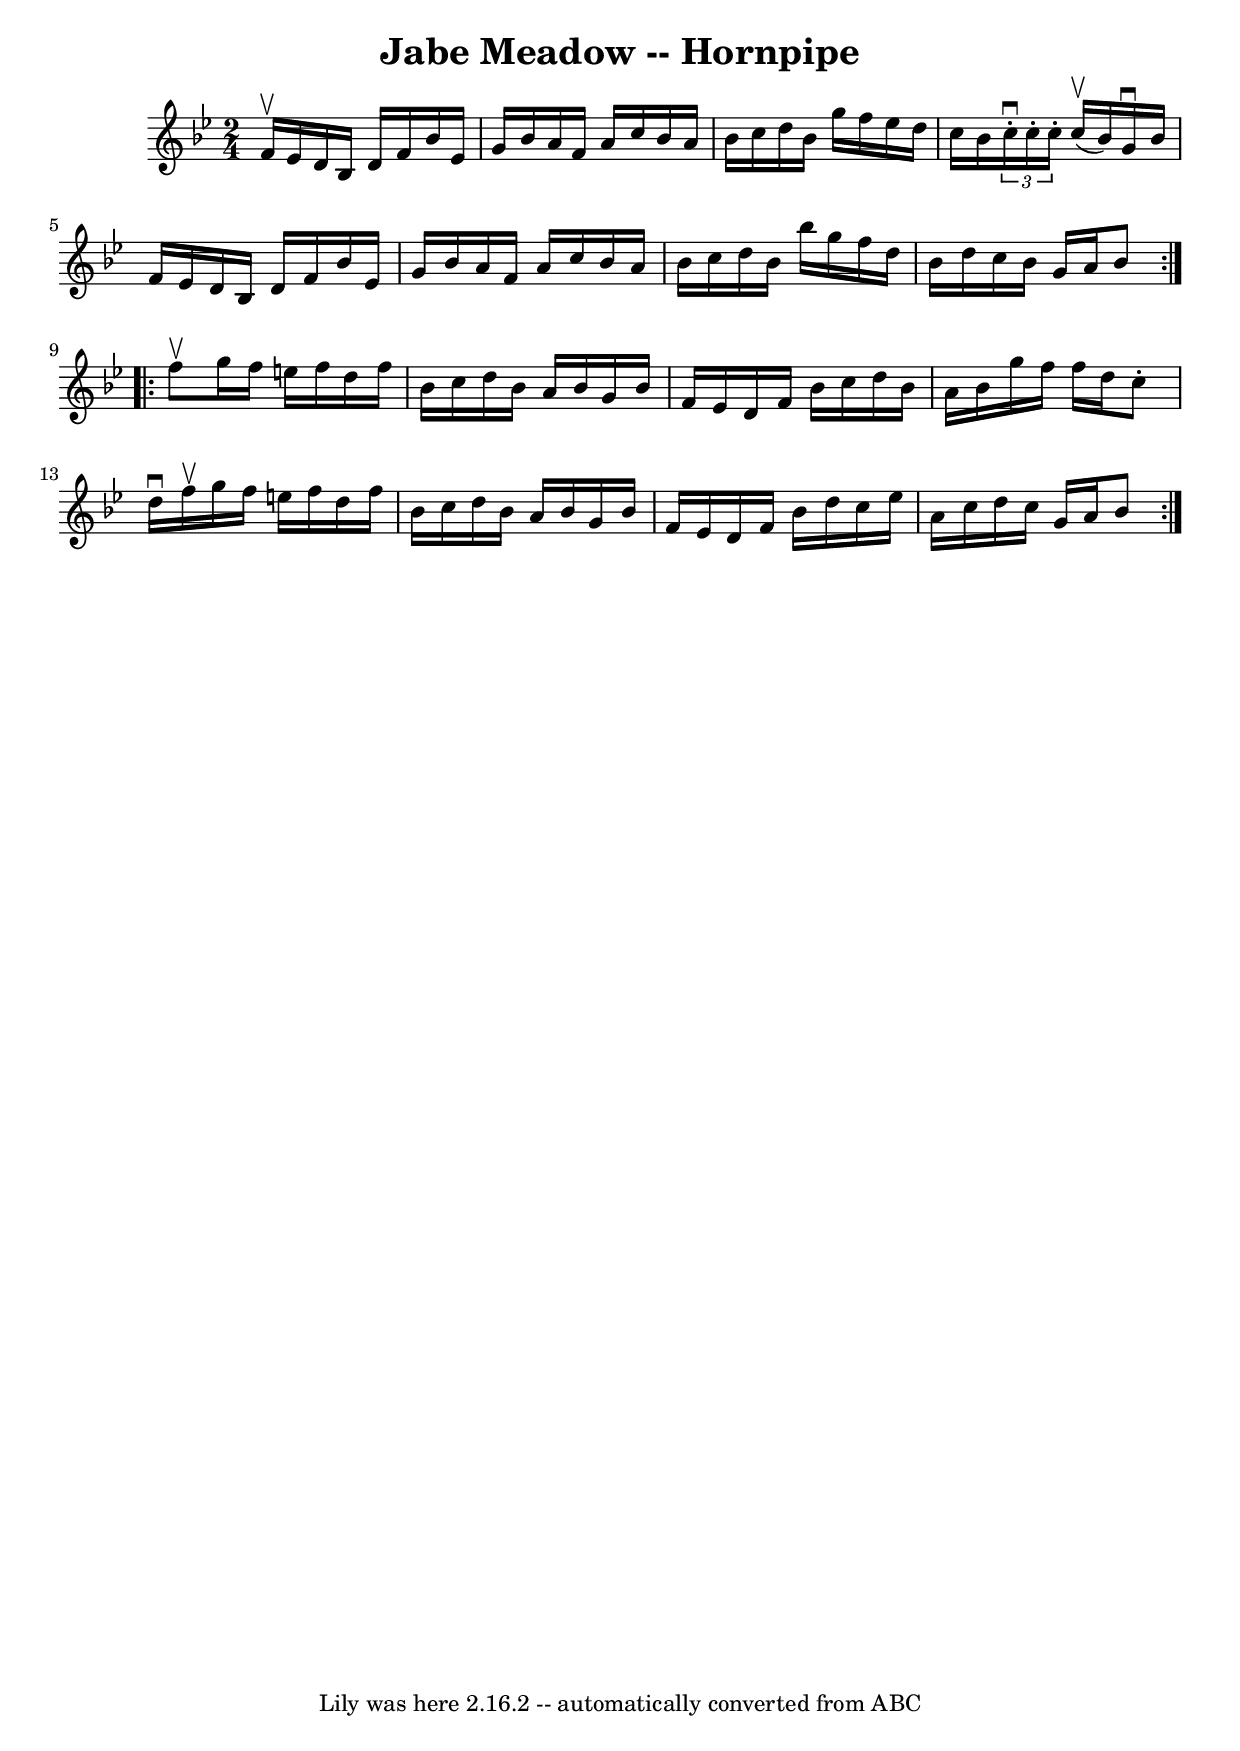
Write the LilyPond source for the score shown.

\version "2.7.40"
\include "Mammoth.ily"
\header {
	%% book = "Cole's 1000 Fiddle Tunes"
	crossRefNumber = "1"
	footnotes = ""
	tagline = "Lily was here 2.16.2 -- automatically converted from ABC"
	title = "Jabe Meadow -- Hornpipe"
}
voicedefault =  {


\repeat volta 2 {
\time 2/4 \key bes \major f'16^\upbow ees'16  |
 d'16 bes16    
d'16 f'16 bes'16 ees'16 g'16 bes'16  |
 a'16 f'16    
a'16 c''16 bes'16 a'16 bes'16 c''16  |
 d''16 bes'16  
 g''16 f''16 ees''16 d''16 c''16 bes'16  |
 \times 2/3 {  
 c''16^\downbow-. c''16 -. c''16 -. } c''16 (^\upbow bes'16)   
g'16^\downbow bes'16 f'16 ees'16  |
 d'16 bes16 d'16   
 f'16 bes'16 ees'16 g'16 bes'16  |
 a'16 f'16 a'16    
c''16 bes'16 a'16 bes'16 c''16  |
 d''16 bes'16    
bes''16 g''16 f''16 d''16 bes'16 d''16  |
 c''16    
bes'16 g'16 a'16 bes'8  }     \repeat volta 2 { f''8^\upbow 
|
 g''16 f''16 e''16 f''16 d''16 f''16 bes'16    
c''16  |
 d''16 bes'16 a'16 bes'16 g'16 bes'16 f'16   
 ees'16  |
 d'16 f'16 bes'16 c''16 d''16 bes'16 a'16  
 bes'16  |
 g''16 f''16 f''16 d''16 c''8 -. d''16 
^\downbow f''16^\upbow |
 g''16 f''16 e''16 f''16    
d''16 f''16 bes'16 c''16  |
 d''16 bes'16 a'16 bes'16 
 g'16 bes'16 f'16 ees'16  |
 d'16 f'16 bes'16 d''16 
 c''16 ees''16 a'16 c''16  |
 d''16 c''16 g'16 a'16 
 bes'8  }   
}

\score{
    <<

	\context Staff="default"
	{
	    \voicedefault 
	}

    >>
	\layout {
	}
	\midi {}
}
